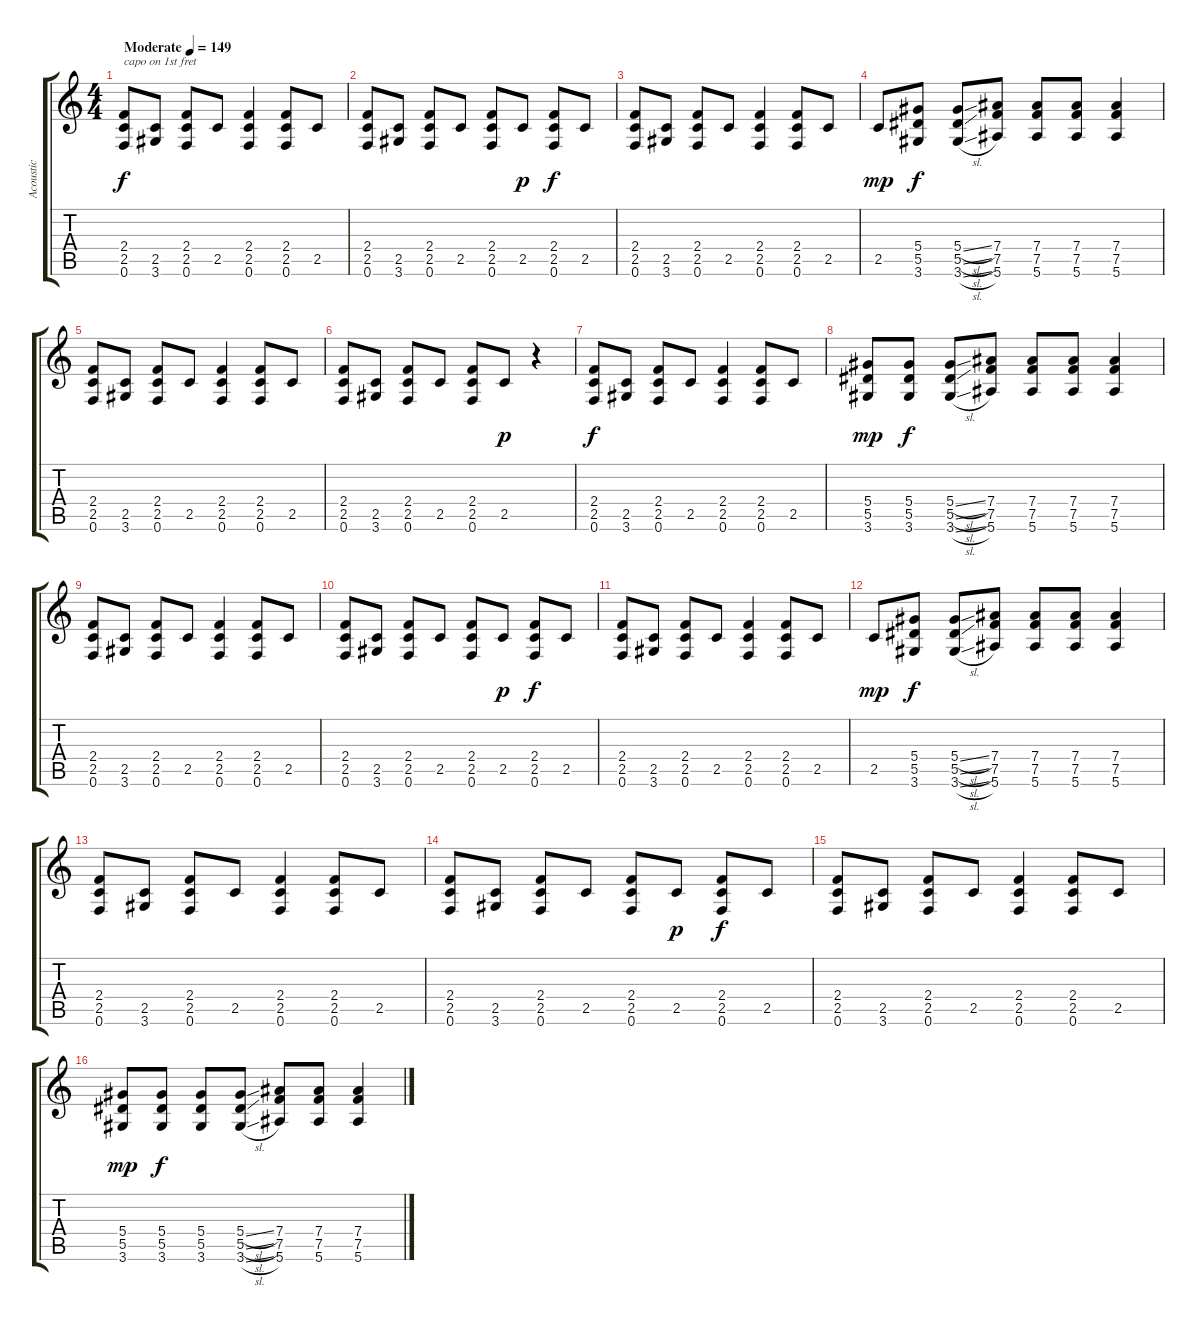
\track ("Acoustic" "Acoustic") {instrument acousticguitarsteel}
\staff {score tabs}
\tuning (F4 C4 Ab3 Eb3 Bb2 F2) {hide}
\ts (4 4)
\tempo (149 "Moderate")
\clef g2
\ks c
(2.4 2.5 0.6).8{txt "capo on 1st fret" dy f instrument acousticguitarsteel} (2.5 3.6).8 (2.4 2.5 0.6).8 2.5.8 (2.4 2.5 0.6).4 (2.4 2.5 0.6).8 2.5.8 |
(2.4 2.5 0.6).8 (2.5 3.6).8 (2.4 2.5 0.6).8 2.5.8 (2.4 2.5 0.6).8 2.5.8{dy p} (2.4 2.5 0.6).8{dy f} 2.5.8 |
(2.4 2.5 0.6).8 (2.5 3.6).8 (2.4 2.5 0.6).8 2.5.8 (2.4 2.5 0.6).4 (2.4 2.5 0.6).8 2.5.8 |
2.5.8{dy mp} (5.4 5.5 3.6).8{dy f} (5.4{sl} 5.5{sl} 3.6{sl}).8 (7.4 7.5 5.6).8 (7.4 7.5 5.6).8 (7.4 7.5 5.6).8 (7.4 7.5 5.6).4 |
(2.4 2.5 0.6).8 (2.5 3.6).8 (2.4 2.5 0.6).8 2.5.8 (2.4 2.5 0.6).4 (2.4 2.5 0.6).8 2.5.8 |
(2.4 2.5 0.6).8 (2.5 3.6).8 (2.4 2.5 0.6).8 2.5.8 (2.4 2.5 0.6).8 2.5.8{dy p} r.4 |
(2.4 2.5 0.6).8{dy f} (2.5 3.6).8 (2.4 2.5 0.6).8 2.5.8 (2.4 2.5 0.6).4 (2.4 2.5 0.6).8 2.5.8 |
(5.4 5.5 3.6).8{dy mp} (5.4 5.5 3.6).8{dy f} (5.4{sl} 5.5{sl} 3.6{sl}).8 (7.4 7.5 5.6).8 (7.4 7.5 5.6).8 (7.4 7.5 5.6).8 (7.4 7.5 5.6).4 |
(2.4 2.5 0.6).8 (2.5 3.6).8 (2.4 2.5 0.6).8 2.5.8 (2.4 2.5 0.6).4 (2.4 2.5 0.6).8 2.5.8 |
(2.4 2.5 0.6).8 (2.5 3.6).8 (2.4 2.5 0.6).8 2.5.8 (2.4 2.5 0.6).8 2.5.8{dy p} (2.4 2.5 0.6).8{dy f} 2.5.8 |
(2.4 2.5 0.6).8 (2.5 3.6).8 (2.4 2.5 0.6).8 2.5.8 (2.4 2.5 0.6).4 (2.4 2.5 0.6).8 2.5.8 |
2.5.8{dy mp} (5.4 5.5 3.6).8{dy f} (5.4{sl} 5.5{sl} 3.6{sl}).8 (7.4 7.5 5.6).8 (7.4 7.5 5.6).8 (7.4 7.5 5.6).8 (7.4 7.5 5.6).4 |
(2.4 2.5 0.6).8 (2.5 3.6).8 (2.4 2.5 0.6).8 2.5.8 (2.4 2.5 0.6).4 (2.4 2.5 0.6).8 2.5.8 |
(2.4 2.5 0.6).8 (2.5 3.6).8 (2.4 2.5 0.6).8 2.5.8 (2.4 2.5 0.6).8 2.5.8{dy p} (2.4 2.5 0.6).8{dy f} 2.5.8 |
(2.4 2.5 0.6).8 (2.5 3.6).8 (2.4 2.5 0.6).8 2.5.8 (2.4 2.5 0.6).4 (2.4 2.5 0.6).8 2.5.8 |
(5.4 5.5 3.6).8{dy mp} (5.4 5.5 3.6).8{dy f} (5.4 5.5 3.6).8 (5.4{sl} 5.5{sl} 3.6{sl}).8 (7.4 7.5 5.6).8 (7.4 7.5 5.6).8 (7.4 7.5 5.6).4
